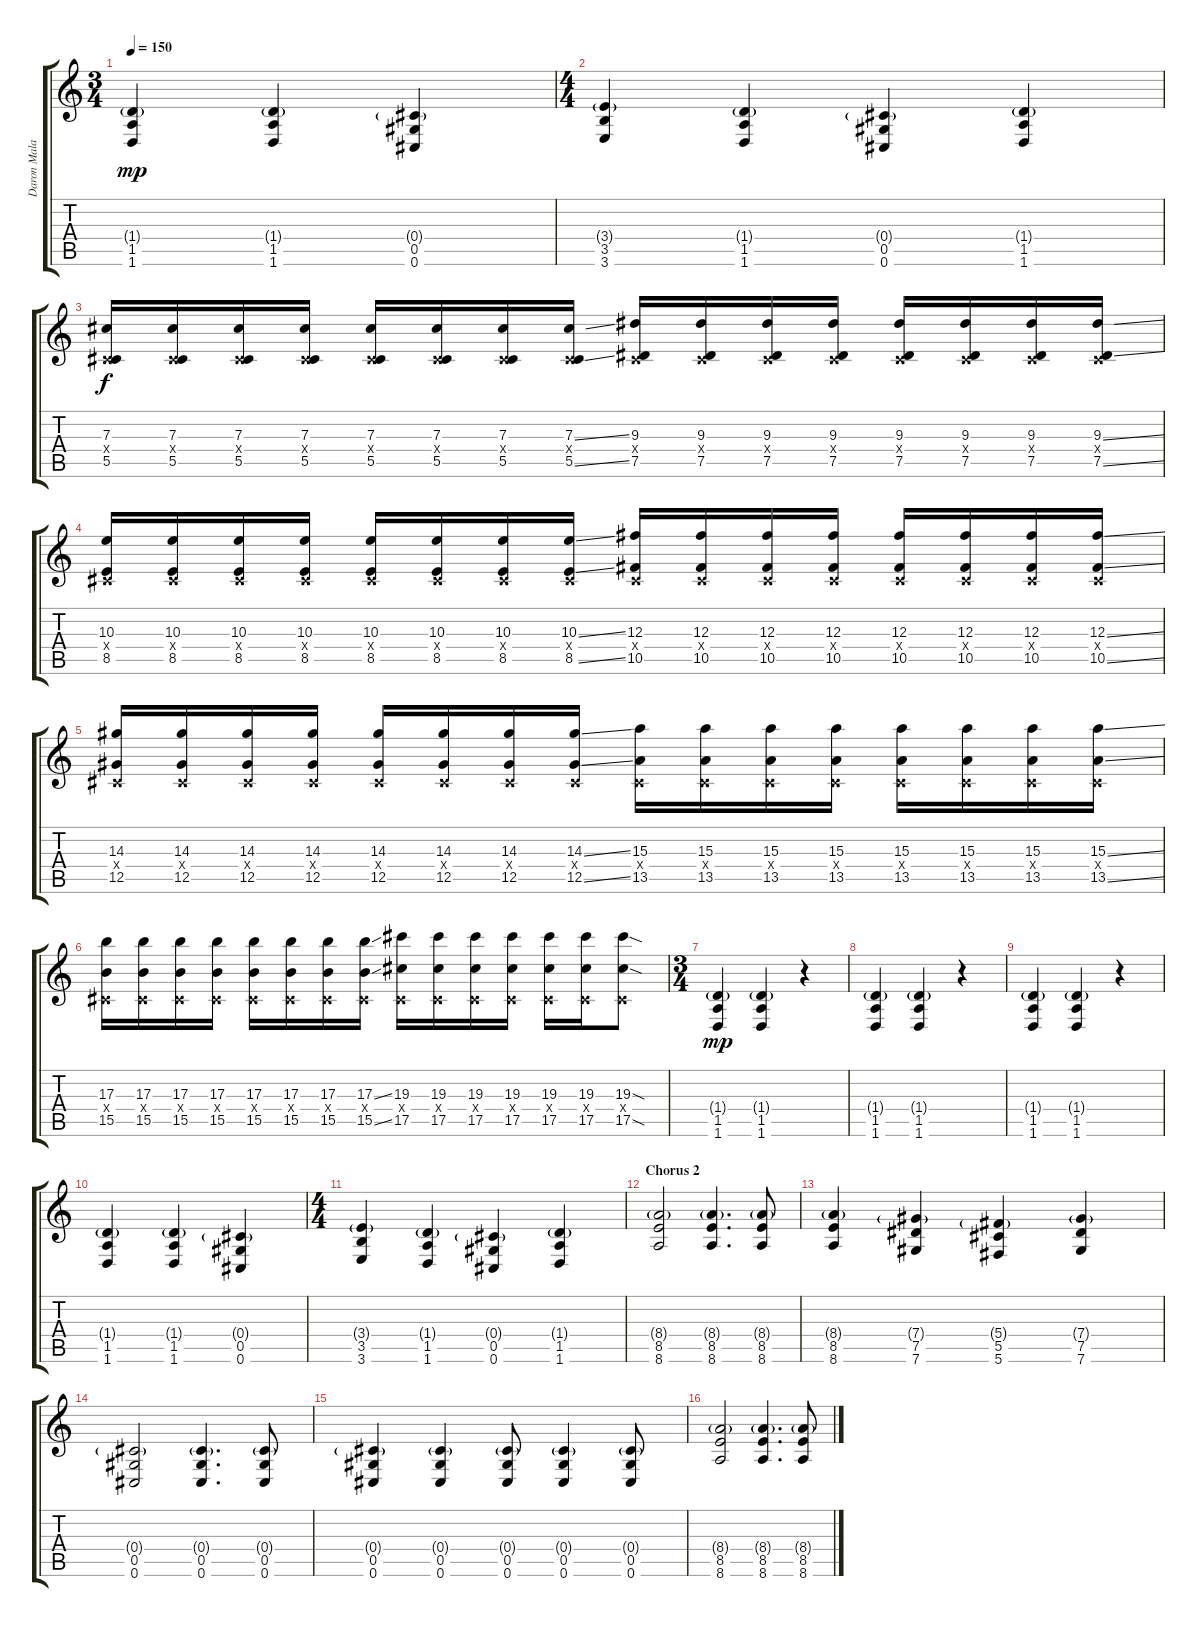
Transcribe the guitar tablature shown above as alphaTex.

\track ("Daron Malakian" "Daron Mala") {instrument electricguitarclean}
\staff {score tabs}
\tuning (Eb4 Bb3 Gb3 Db3 Ab2 Db2) {hide}
\ts (3 4)
\tempo 150
\clef g2
\ks c
(1.4{g} 1.5 1.6).4{dy mp} (1.4{g} 1.5 1.6).4 (0.4{g} 0.5 0.6).4 |
\ts (4 4)
(3.4{g} 3.5 3.6).4 (1.4{g} 1.5 1.6).4 (0.4{g} 0.5 0.6).4 (1.4{g} 1.5 1.6).4 |
(7.3 0.4{x} 5.5).16{dy f} (7.3 0.4{x} 5.5).16 (7.3 0.4{x} 5.5).16 (7.3 0.4{x} 5.5).16 (7.3 0.4{x} 5.5).16 (7.3 0.4{x} 5.5).16 (7.3 0.4{x} 5.5).16 (7.3{ss} 0.4{x} 5.5{ss}).16 (9.3 0.4{x} 7.5).16 (9.3 0.4{x} 7.5).16 (9.3 0.4{x} 7.5).16 (9.3 0.4{x} 7.5).16 (9.3 0.4{x} 7.5).16 (9.3 0.4{x} 7.5).16 (9.3 0.4{x} 7.5).16 (9.3{ss} 0.4{x} 7.5{ss}).16 |
(10.3 0.4{x} 8.5).16 (10.3 0.4{x} 8.5).16 (10.3 0.4{x} 8.5).16 (10.3 0.4{x} 8.5).16 (10.3 0.4{x} 8.5).16 (10.3 0.4{x} 8.5).16 (10.3 0.4{x} 8.5).16 (10.3{ss} 0.4{x} 8.5{ss}).16 (12.3 0.4{x} 10.5).16 (12.3 0.4{x} 10.5).16 (12.3 0.4{x} 10.5).16 (12.3 0.4{x} 10.5).16 (12.3 0.4{x} 10.5).16 (12.3 0.4{x} 10.5).16 (12.3 0.4{x} 10.5).16 (12.3{ss} 0.4{x} 10.5{ss}).16 |
(14.3 0.4{x} 12.5).16 (14.3 0.4{x} 12.5).16 (14.3 0.4{x} 12.5).16 (14.3 0.4{x} 12.5).16 (14.3 0.4{x} 12.5).16 (14.3 0.4{x} 12.5).16 (14.3 0.4{x} 12.5).16 (14.3{ss} 0.4{x} 12.5{ss}).16 (15.3 0.4{x} 13.5).16 (15.3 0.4{x} 13.5).16 (15.3 0.4{x} 13.5).16 (15.3 0.4{x} 13.5).16 (15.3 0.4{x} 13.5).16 (15.3 0.4{x} 13.5).16 (15.3 0.4{x} 13.5).16 (15.3{ss} 0.4{x} 13.5{ss}).16 |
(17.3 0.4{x} 15.5).16 (17.3 0.4{x} 15.5).16 (17.3 0.4{x} 15.5).16 (17.3 0.4{x} 15.5).16 (17.3 0.4{x} 15.5).16 (17.3 0.4{x} 15.5).16 (17.3 0.4{x} 15.5).16 (17.3{ss} 0.4{x} 15.5{ss}).16 (19.3 0.4{x} 17.5).16 (19.3 0.4{x} 17.5).16 (19.3 0.4{x} 17.5).16 (19.3 0.4{x} 17.5).16 (19.3 0.4{x} 17.5).16 (19.3 0.4{x} 17.5).16 (19.3{sod} 0.4{x} 17.5{sod}).8 |
\ts (3 4)
(1.4{g} 1.5 1.6).4{dy mp} (1.4{g} 1.5 1.6).4 r.4 |
(1.4{g} 1.5 1.6).4 (1.4{g} 1.5 1.6).4 r.4 |
(1.4{g} 1.5 1.6).4 (1.4{g} 1.5 1.6).4 r.4 |
(1.4{g} 1.5 1.6).4 (1.4{g} 1.5 1.6).4 (0.4{g} 0.5 0.6).4 |
\ts (4 4)
(3.4{g} 3.5 3.6).4 (1.4{g} 1.5 1.6).4 (0.4{g} 0.5 0.6).4 (1.4{g} 1.5 1.6).4 |
\section ("" "Chorus 2")
(8.4{g} 8.5 8.6).2 (8.4{g} 8.5 8.6).4{d} (8.4{g} 8.5 8.6).8 |
(8.4{g} 8.5 8.6).4 (7.4{g} 7.5 7.6).4 (5.4{g} 5.5 5.6).4 (7.4{g} 7.5 7.6).4 |
(0.4{g} 0.5 0.6).2 (0.4{g} 0.5 0.6).4{d} (0.4{g} 0.5 0.6).8 |
(0.4{g} 0.5 0.6).4 (0.4{g} 0.5 0.6).4 (0.4{g} 0.5 0.6).8 (0.4{g} 0.5 0.6).4 (0.4{g} 0.5 0.6).8 |
(8.4{g} 8.5 8.6).2 (8.4{g} 8.5 8.6).4{d} (8.4{g} 8.5 8.6).8
